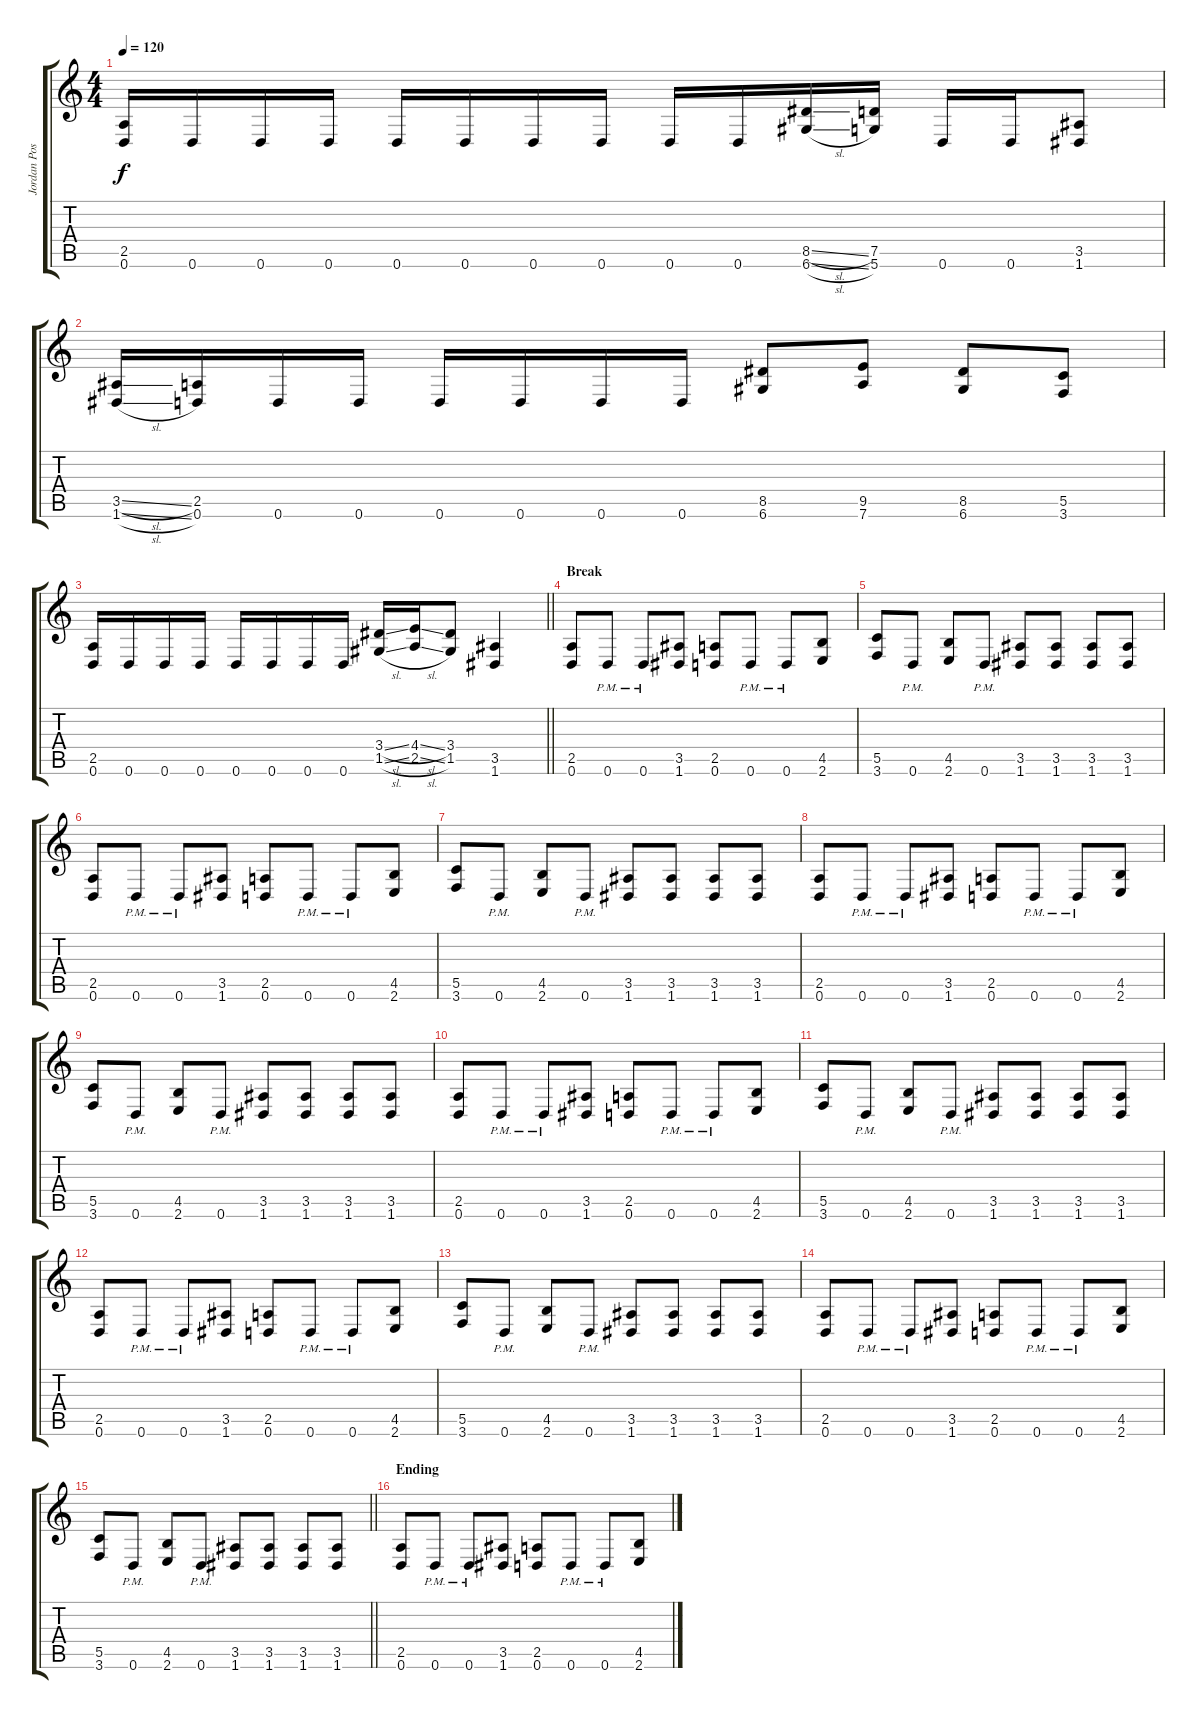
\track ("Jordan Posner" "Jordan Pos") {instrument distortionguitar}
\staff {score tabs}
\tuning (D4 A3 F3 C3 G2 D2) {hide}
\ts (4 4)
\tempo 120
\clef g2
\ks c
(2.5 0.6).16{dy f} 0.6.16 0.6.16 0.6.16 0.6.16 0.6.16 0.6.16 0.6.16 0.6.16 0.6.16 (8.5{sl} 6.6{sl}).16 (7.5 5.6).16 0.6.16 0.6.16 (3.5 1.6).8 |
(3.5{sl} 1.6{sl}).16 (2.5 0.6).16 0.6.16 0.6.16 0.6.16 0.6.16 0.6.16 0.6.16 (8.5 6.6).8 (9.5 7.6).8 (8.5 6.6).8 (5.5 3.6).8 |
\barLineRight lightlight
(2.5 0.6).16 0.6.16 0.6.16 0.6.16 0.6.16 0.6.16 0.6.16 0.6.16 (3.4{sl} 1.5{sl}).16 (4.4{sl} 2.5{sl}).16 (3.4 1.5).8 (3.5 1.6).4 |
\section ("" "Break")
(2.5 0.6).8 0.6{pm}.8 0.6{pm}.8 (3.5 1.6).8 (2.5 0.6).8 0.6{pm}.8 0.6{pm}.8 (4.5 2.6).8 |
(5.5 3.6).8 0.6{pm}.8 (4.5 2.6).8 0.6{pm}.8 (3.5 1.6).8 (3.5 1.6).8 (3.5 1.6).8 (3.5 1.6).8 |
(2.5 0.6).8 0.6{pm}.8 0.6{pm}.8 (3.5 1.6).8 (2.5 0.6).8 0.6{pm}.8 0.6{pm}.8 (4.5 2.6).8 |
(5.5 3.6).8 0.6{pm}.8 (4.5 2.6).8 0.6{pm}.8 (3.5 1.6).8 (3.5 1.6).8 (3.5 1.6).8 (3.5 1.6).8 |
(2.5 0.6).8 0.6{pm}.8 0.6{pm}.8 (3.5 1.6).8 (2.5 0.6).8 0.6{pm}.8 0.6{pm}.8 (4.5 2.6).8 |
(5.5 3.6).8 0.6{pm}.8 (4.5 2.6).8 0.6{pm}.8 (3.5 1.6).8 (3.5 1.6).8 (3.5 1.6).8 (3.5 1.6).8 |
(2.5 0.6).8 0.6{pm}.8 0.6{pm}.8 (3.5 1.6).8 (2.5 0.6).8 0.6{pm}.8 0.6{pm}.8 (4.5 2.6).8 |
(5.5 3.6).8 0.6{pm}.8 (4.5 2.6).8 0.6{pm}.8 (3.5 1.6).8 (3.5 1.6).8 (3.5 1.6).8 (3.5 1.6).8 |
(2.5 0.6).8 0.6{pm}.8 0.6{pm}.8 (3.5 1.6).8 (2.5 0.6).8 0.6{pm}.8 0.6{pm}.8 (4.5 2.6).8 |
(5.5 3.6).8 0.6{pm}.8 (4.5 2.6).8 0.6{pm}.8 (3.5 1.6).8 (3.5 1.6).8 (3.5 1.6).8 (3.5 1.6).8 |
(2.5 0.6).8 0.6{pm}.8 0.6{pm}.8 (3.5 1.6).8 (2.5 0.6).8 0.6{pm}.8 0.6{pm}.8 (4.5 2.6).8 |
\barLineRight lightlight
(5.5 3.6).8 0.6{pm}.8 (4.5 2.6).8 0.6{pm}.8 (3.5 1.6).8 (3.5 1.6).8 (3.5 1.6).8 (3.5 1.6).8 |
\section ("" "Ending")
(2.5 0.6).8 0.6{pm}.8 0.6{pm}.8 (3.5 1.6).8 (2.5 0.6).8 0.6{pm}.8 0.6{pm}.8 (4.5 2.6).8
